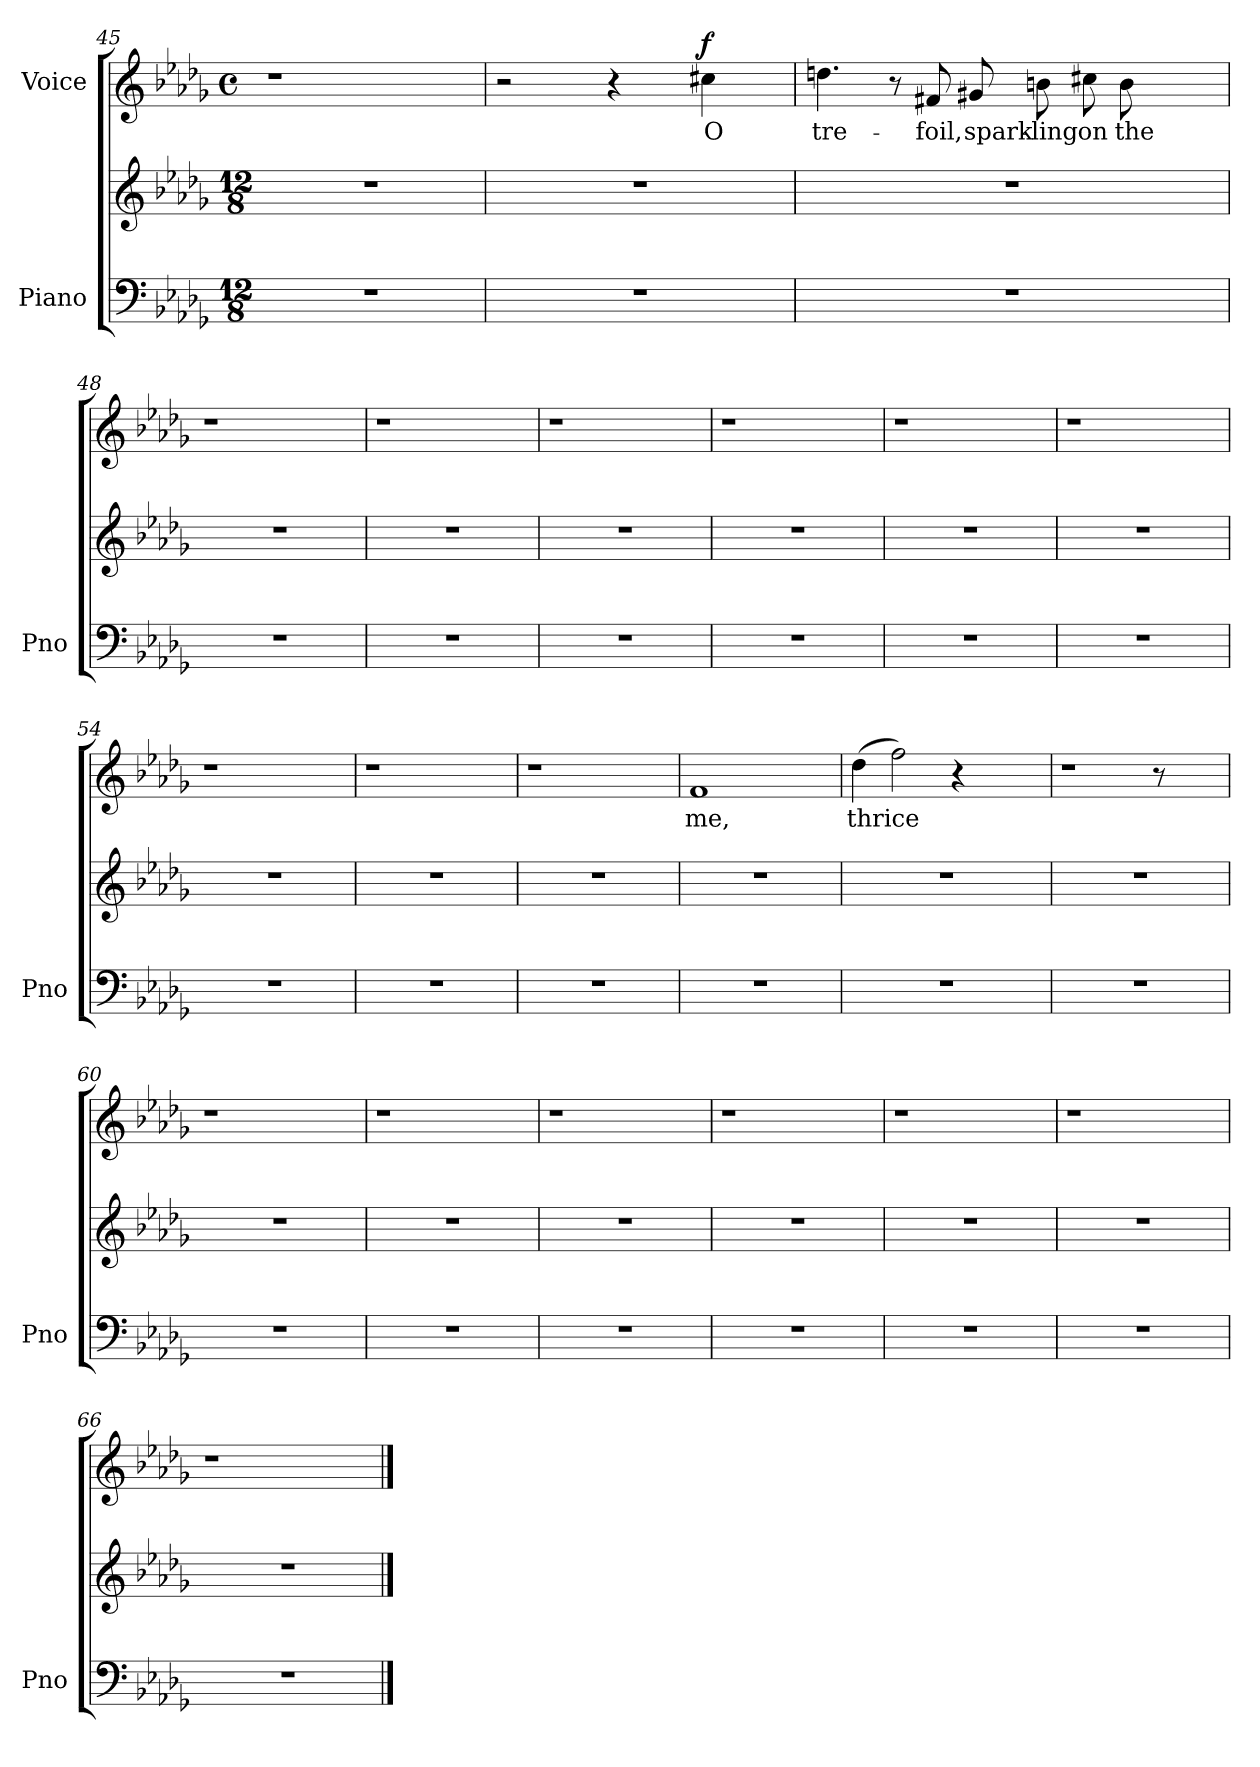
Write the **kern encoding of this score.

**kern	**kern	**kern	**text	**dynam
*part2	*part2	*part1	*part1	*part1
*staff3	*staff2	*staff1	*staff1	*staff1
*I"Piano	*	*I"Voice	*	*
*I'Pno	*	*	*	*
*clefF4	*clefG2	*clefG2	*	*
*k[b-e-a-d-g-]	*k[b-e-a-d-g-]	*k[b-e-a-d-g-]	*	*
*M12/8	*M12/8	*M4/4	*	*
*	*	*met(c)	*	*
=45	=45	=45	=45	=45
1.r	1.r	1r	.	.
.	.	2ryy	.	.
=46	=46	=46	=46	=46
!	!	!LO:N:vis=2	!	!
1.r	1.r	2.r	.	.
.	.	4r	.	.
.	.	8ryy	.	.
!	!	!	!	!LO:DY:a
.	.	4cc#X\	O	f
.	.	8ryy	.	.
=47	=47	=47	=47	=47
1.r	1.r	4.ddn\	tre-	.
.	.	8r	.	.
.	.	8f#X/	-foil,	.
.	.	8g#X/	spark-	.
.	.	8bn\	-ling	.
.	.	8cc#X\	on	.
.	.	8b\	the	.
.	.	4.ryy	.	.
=48	=48	=48	=48	=48
1.r	1.r	1r	.	.
.	.	2ryy	.	.
=49	=49	=49	=49	=49
1.r	1.r	1r	.	.
.	.	2ryy	.	.
=50	=50	=50	=50	=50
1.r	1.r	1r	.	.
.	.	2ryy	.	.
=51	=51	=51	=51	=51
1.r	1.r	1r	.	.
.	.	2ryy	.	.
=52	=52	=52	=52	=52
1.r	1.r	1r	.	.
.	.	2ryy	.	.
=53	=53	=53	=53	=53
1.r	1.r	1r	.	.
.	.	2ryy	.	.
=54	=54	=54	=54	=54
1.r	1.r	1r	.	.
.	.	2ryy	.	.
=55	=55	=55	=55	=55
1.r	1.r	1r	.	.
.	.	2ryy	.	.
=56	=56	=56	=56	=56
1.r	1.r	1r	.	.
.	.	2ryy	.	.
=57	=57	=57	=57	=57
1.r	1.r	1f	me,	.
.	.	2ryy	.	.
=58	=58	=58	=58	=58
1.r	1.r	(4dd-\	thrice	.
.	.	2ff\)	.	.
.	.	4r	.	.
.	.	2ryy	.	.
=59	=59	=59	=59	=59
1.r	1.r	1r	.	.
.	.	8r	.	.
.	.	4.ryy	.	.
=60	=60	=60	=60	=60
1.r	1.r	1r	.	.
.	.	2ryy	.	.
=61	=61	=61	=61	=61
1.r	1.r	1r	.	.
.	.	2ryy	.	.
=62	=62	=62	=62	=62
1.r	1.r	1r	.	.
.	.	2ryy	.	.
=63	=63	=63	=63	=63
1.r	1.r	1r	.	.
.	.	2ryy	.	.
=64	=64	=64	=64	=64
1.r	1.r	1r	.	.
.	.	2ryy	.	.
=65	=65	=65	=65	=65
1.r	1.r	1r	.	.
.	.	2ryy	.	.
=66	=66	=66	=66	=66
1.r	1.r	1r	.	.
.	.	2ryy	.	.
==	==	==	==	==
*-	*-	*-	*-	*-
